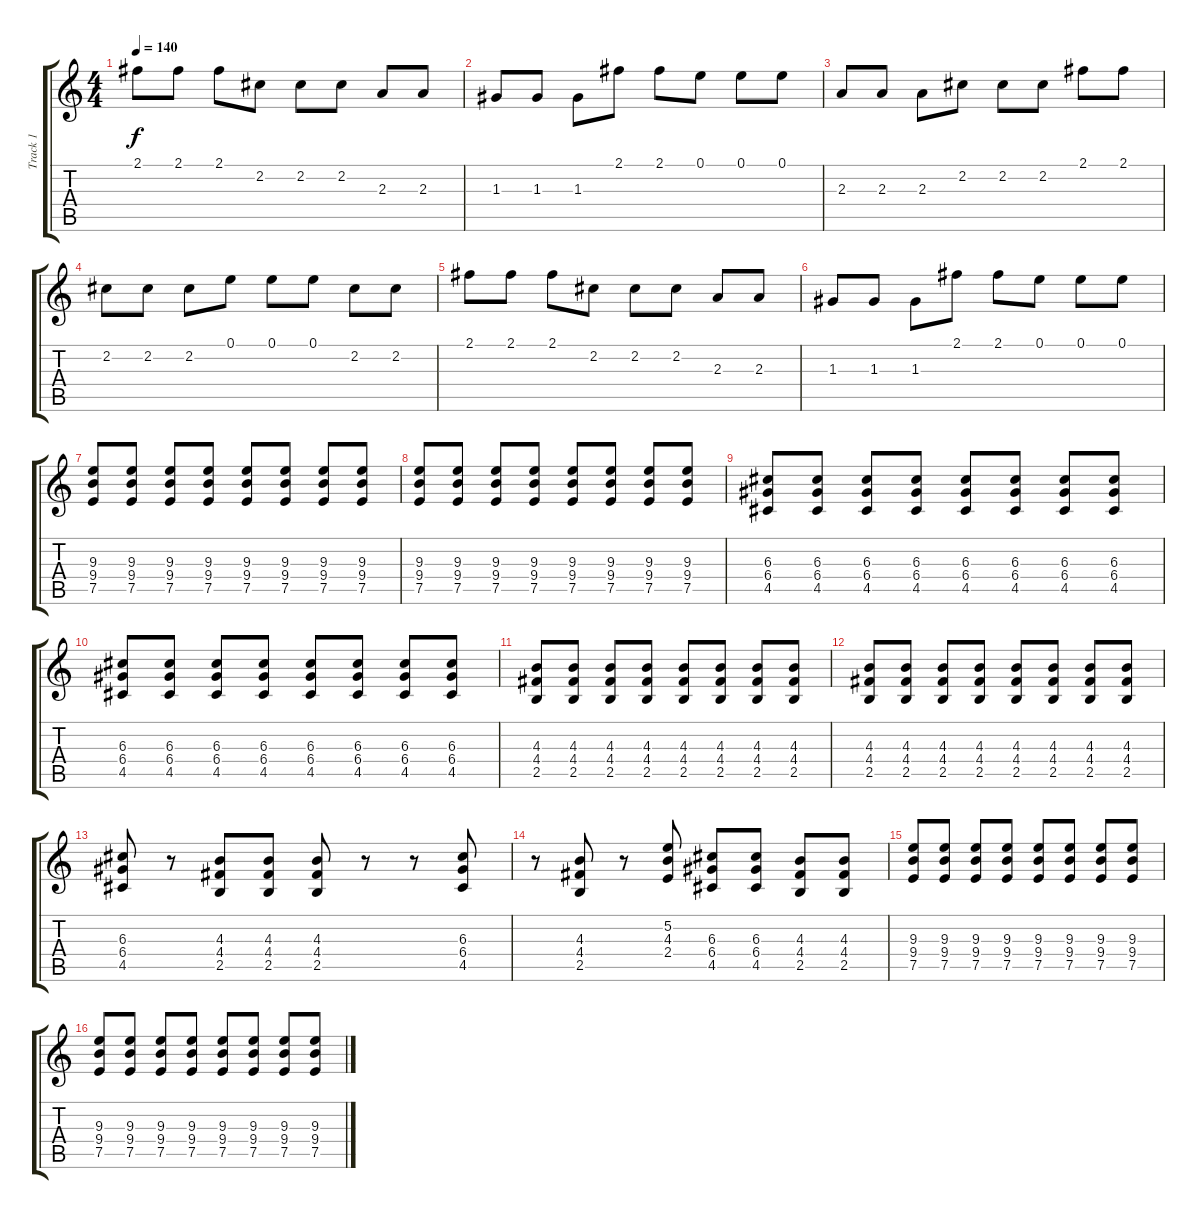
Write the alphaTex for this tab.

\track ("Track 1" "Track 1") {instrument overdrivenguitar}
\staff {score tabs}
\tuning (E4 B3 G3 D3 A2 E2) {hide}
\ts (4 4)
\tempo 140
\clef g2
\ks c
2.1.8{dy f} 2.1.8 2.1.8 2.2.8 2.2.8 2.2.8 2.3.8 2.3.8 |
1.3.8 1.3.8 1.3.8 2.1.8 2.1.8 0.1.8 0.1.8 0.1.8 |
2.3.8 2.3.8 2.3.8 2.2.8 2.2.8 2.2.8 2.1.8 2.1.8 |
2.2.8 2.2.8 2.2.8 0.1.8 0.1.8 0.1.8 2.2.8 2.2.8 |
2.1.8 2.1.8 2.1.8 2.2.8 2.2.8 2.2.8 2.3.8 2.3.8 |
1.3.8 1.3.8 1.3.8 2.1.8 2.1.8 0.1.8 0.1.8 0.1.8 |
(9.3 9.4 7.5).8 (9.3 9.4 7.5).8 (9.3 9.4 7.5).8 (9.3 9.4 7.5).8 (9.3 9.4 7.5).8 (9.3 9.4 7.5).8 (9.3 9.4 7.5).8 (9.3 9.4 7.5).8 |
(9.3 9.4 7.5).8 (9.3 9.4 7.5).8 (9.3 9.4 7.5).8 (9.3 9.4 7.5).8 (9.3 9.4 7.5).8 (9.3 9.4 7.5).8 (9.3 9.4 7.5).8 (9.3 9.4 7.5).8 |
(6.3 6.4 4.5).8 (6.3 6.4 4.5).8 (6.3 6.4 4.5).8 (6.3 6.4 4.5).8 (6.3 6.4 4.5).8 (6.3 6.4 4.5).8 (6.3 6.4 4.5).8 (6.3 6.4 4.5).8 |
(6.3 6.4 4.5).8 (6.3 6.4 4.5).8 (6.3 6.4 4.5).8 (6.3 6.4 4.5).8 (6.3 6.4 4.5).8 (6.3 6.4 4.5).8 (6.3 6.4 4.5).8 (6.3 6.4 4.5).8 |
(4.3 4.4 2.5).8 (4.3 4.4 2.5).8 (4.3 4.4 2.5).8 (4.3 4.4 2.5).8 (4.3 4.4 2.5).8 (4.3 4.4 2.5).8 (4.3 4.4 2.5).8 (4.3 4.4 2.5).8 |
(4.3 4.4 2.5).8 (4.3 4.4 2.5).8 (4.3 4.4 2.5).8 (4.3 4.4 2.5).8 (4.3 4.4 2.5).8 (4.3 4.4 2.5).8 (4.3 4.4 2.5).8 (4.3 4.4 2.5).8 |
(6.3 6.4 4.5).8 r.8 (4.3 4.4 2.5).8 (4.3 4.4 2.5).8 (4.3 4.4 2.5).8 r.8 r.8 (6.3 6.4 4.5).8 |
r.8 (4.3 4.4 2.5).8 r.8 (5.2 4.3 2.4).8 (6.3 6.4 4.5).8 (6.3 6.4 4.5).8 (4.3 4.4 2.5).8 (4.3 4.4 2.5).8 |
(9.3 9.4 7.5).8 (9.3 9.4 7.5).8 (9.3 9.4 7.5).8 (9.3 9.4 7.5).8 (9.3 9.4 7.5).8 (9.3 9.4 7.5).8 (9.3 9.4 7.5).8 (9.3 9.4 7.5).8 |
(9.3 9.4 7.5).8 (9.3 9.4 7.5).8 (9.3 9.4 7.5).8 (9.3 9.4 7.5).8 (9.3 9.4 7.5).8 (9.3 9.4 7.5).8 (9.3 9.4 7.5).8 (9.3 9.4 7.5).8
